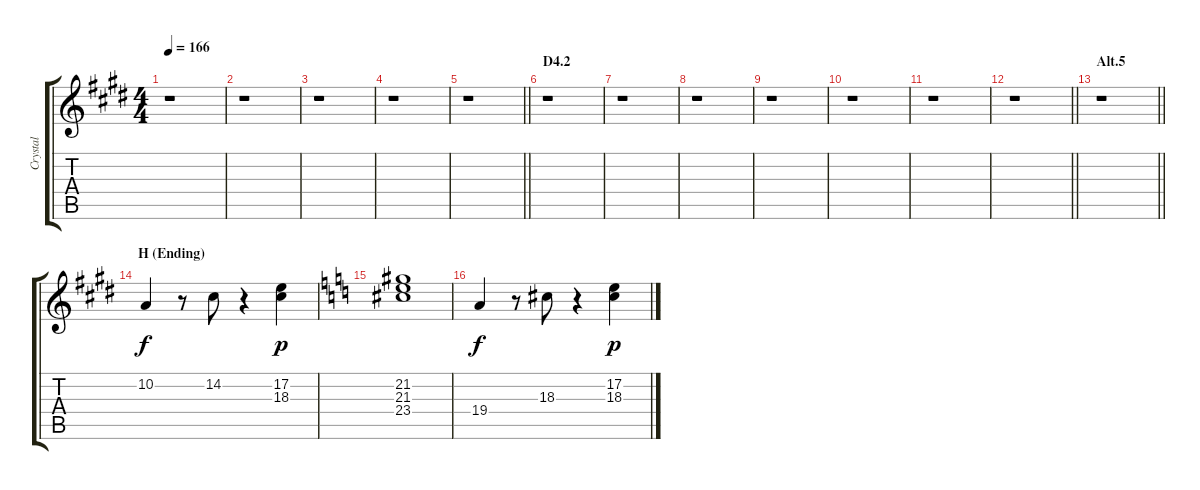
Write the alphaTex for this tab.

\track ("Crystal" "Crystal") {instrument fx3crystal}
\staff {score tabs}
\tuning (E4 B3 G3 D3 A2 E2) {hide}
\ts (4 4)
\tempo 166
\clef g2
\ks e
r.1{dy f} |
r.1 |
r.1 |
r.1 |
\barLineRight lightlight
r.1 |
\section ("" "D4.2")
r.1 |
r.1 |
r.1 |
r.1 |
r.1 |
r.1 |
\barLineRight lightlight
r.1 |
\section ("" "Alt.5")
\barLineRight lightlight
r.1 |
\section ("" "H (Ending)")
10.2.4 r.8 14.2.8 r.4 (17.2 18.3).4{dy p} |
\ks c
(21.2 21.3 23.4).1 |
19.4.4{dy f} r.8 18.3.8 r.4 (17.2 18.3).4{dy p}
